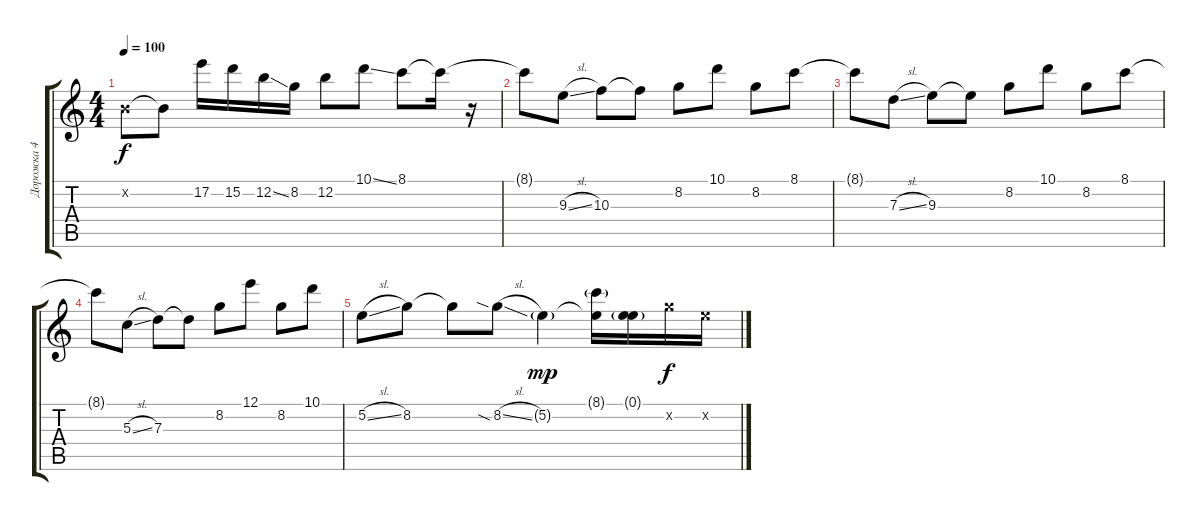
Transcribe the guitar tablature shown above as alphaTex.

\track ("Дорожка 4" "Дорожка 4") {instrument acousticguitarsteel}
\staff {score tabs}
\tuning (E4 B3 G3 D3 A2 E2) {hide}
\ts (4 4)
\tempo 100
\clef g2
\ks c
0.2{x}.8{dy f} 0.2{t}.8 17.2.16 15.2.16 12.2{ss}.16 8.2.16 12.2.8 10.1{ss}.8 8.1.8 8.1{t}.16 r.16 |
8.1{t}.8 9.3{sl}.8 10.3.8 10.3{t}.8 8.2.8 10.1.8 8.2.8 8.1.8 |
8.1{t}.8 7.3{sl}.8 9.3.8 9.3{t}.8 8.2.8 10.1.8 8.2.8 8.1.8 |
8.1{t}.8 5.3{sl}.8 7.3.8 7.3{t}.8 8.2.8 12.1.8 8.2.8 10.1.8 |
5.2{sl}.8 8.2.8 8.2{t}.8 8.2{sia sl}.8 5.2{g}.4{dy mp} (8.1{g} 5.2{t}).16 (0.1{g} 5.2{t}).16 8.2{x}.16{dy f} 5.2{x}.16
